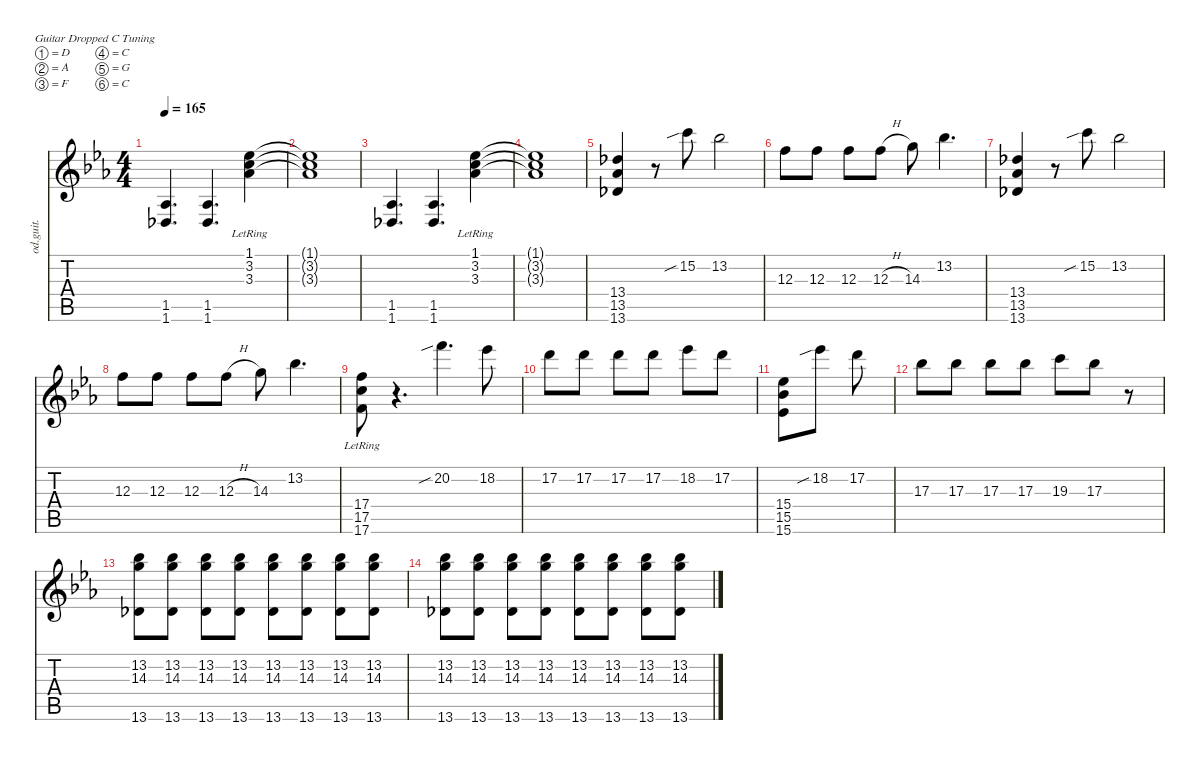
\defaultSystemsLayout 4
\hideDynamics
\bracketExtendMode nobrackets
\track ("Overdriven Guitar" "od.guit.") {instrument distortionguitar}
\staff {score tabs}
\tuning (D4 A3 F3 C3 G2 C2)
\ts (4 4)
\tempo 165
\clef g2
\ks cminor
(1.6{acc b} 1.5{acc b}).4{d dy mf beam Up} (1.6{acc b} 1.5{acc b}).4{d beam Up} (3.3{lr acc b} 3.2{acc forcenatural} 1.1{acc b}).4{beam Down} |
(3.3{t acc b} 3.2{t acc forcenatural} 1.1{t acc b}).1{beam Down} |
(1.6{acc b} 1.5{acc b}).4{d beam Up} (1.6{acc b} 1.5{acc b}).4{d beam Up} (3.3{lr acc b} 3.2{acc forcenatural} 1.1{acc b}).4{beam Down} |
(1.1{t acc b} 3.2{t acc forcenatural} 3.3{t acc b}).1{beam Down} |
(13.6{acc b} 13.5{acc b} 13.4{acc b}).4{beam Up} r.8{beam Down} 15.2{sib acc forcenatural}.8{beam Down} 13.2{acc b}.2{beam Down} |
12.3{acc forcenatural}.8{beam Down} 12.3{acc forcenatural}.8{beam Down} 12.3{acc forcenatural}.8{beam Down} 12.3{h acc forcenatural}.8{beam Down} 14.3{acc forcenatural}.8{beam Down} 13.2{acc b}.4{d beam Down} |
(13.6{acc b} 13.5{acc b} 13.4{acc b}).4{beam Up} r.8{beam Down} 15.2{sib acc forcenatural}.8{beam Down} 13.2{acc b}.2{beam Down} |
12.3{acc forcenatural}.8{beam Down} 12.3{acc forcenatural}.8{beam Down} 12.3{acc forcenatural}.8{beam Down} 12.3{h acc forcenatural}.8{beam Down} 14.3{acc forcenatural}.8{beam Down} 13.2{acc b}.4{d beam Down} |
(17.6{acc forcenatural} 17.5{lr acc forcenatural} 17.4{acc forcenatural}).8{beam Down} r.4{d beam Down} 20.2{sib acc forcenatural}.4{d beam Down} 18.2{acc b}.8{beam Down} |
17.2{acc forcenatural}.8{beam Down} 17.2{acc forcenatural}.8{beam Down} 17.2{acc forcenatural}.8{beam Down} 17.2{acc forcenatural}.8{beam Down} 18.2{acc b}.8{beam Down} 17.2{acc forcenatural}.8{beam Down} |
(15.6{acc b} 15.5{acc b} 15.4{acc b}).8{beam Down} 18.2{sib acc b}.8{beam Down} 17.2{acc forcenatural}.8{beam Down} |
17.3{acc b}.8{beam Down} 17.3{acc b}.8{beam Down} 17.3{acc b}.8{beam Down} 17.3{acc b}.8{beam Down} 19.3{acc forcenatural}.8{beam Down} 17.3{acc b}.8{beam Down} r.8{beam Down} |
(13.6{acc b} 13.2{acc b} 14.3{acc forcenatural}).8{beam Down} (13.6{acc b} 13.2{acc b} 14.3{acc forcenatural}).8{beam Down} (13.6{acc b} 13.2{acc b} 14.3{acc forcenatural}).8{beam Down} (13.6{acc b} 13.2{acc b} 14.3{acc forcenatural}).8{beam Down} (13.6{acc b} 13.2{acc b} 14.3{acc forcenatural}).8{beam Down} (13.6{acc b} 13.2{acc b} 14.3{acc forcenatural}).8{beam Down} (13.6{acc b} 13.2{acc b} 14.3{acc forcenatural}).8{beam Down} (13.6{acc b} 13.2{acc b} 14.3{acc forcenatural}).8{beam Down} |
(13.6{acc b} 13.2{acc b} 14.3{acc forcenatural}).8{beam Down} (13.6{acc b} 13.2{acc b} 14.3{acc forcenatural}).8{beam Down} (13.6{acc b} 13.2{acc b} 14.3{acc forcenatural}).8{beam Down} (13.6{acc b} 13.2{acc b} 14.3{acc forcenatural}).8{beam Down} (13.6{acc b} 13.2{acc b} 14.3{acc forcenatural}).8{beam Down} (13.6{acc b} 13.2{acc b} 14.3{acc forcenatural}).8{beam Down} (13.6{acc b} 13.2{acc b} 14.3{acc forcenatural}).8{beam Down} (13.6{acc b} 13.2{acc b} 14.3{acc forcenatural}).8{beam Down}
